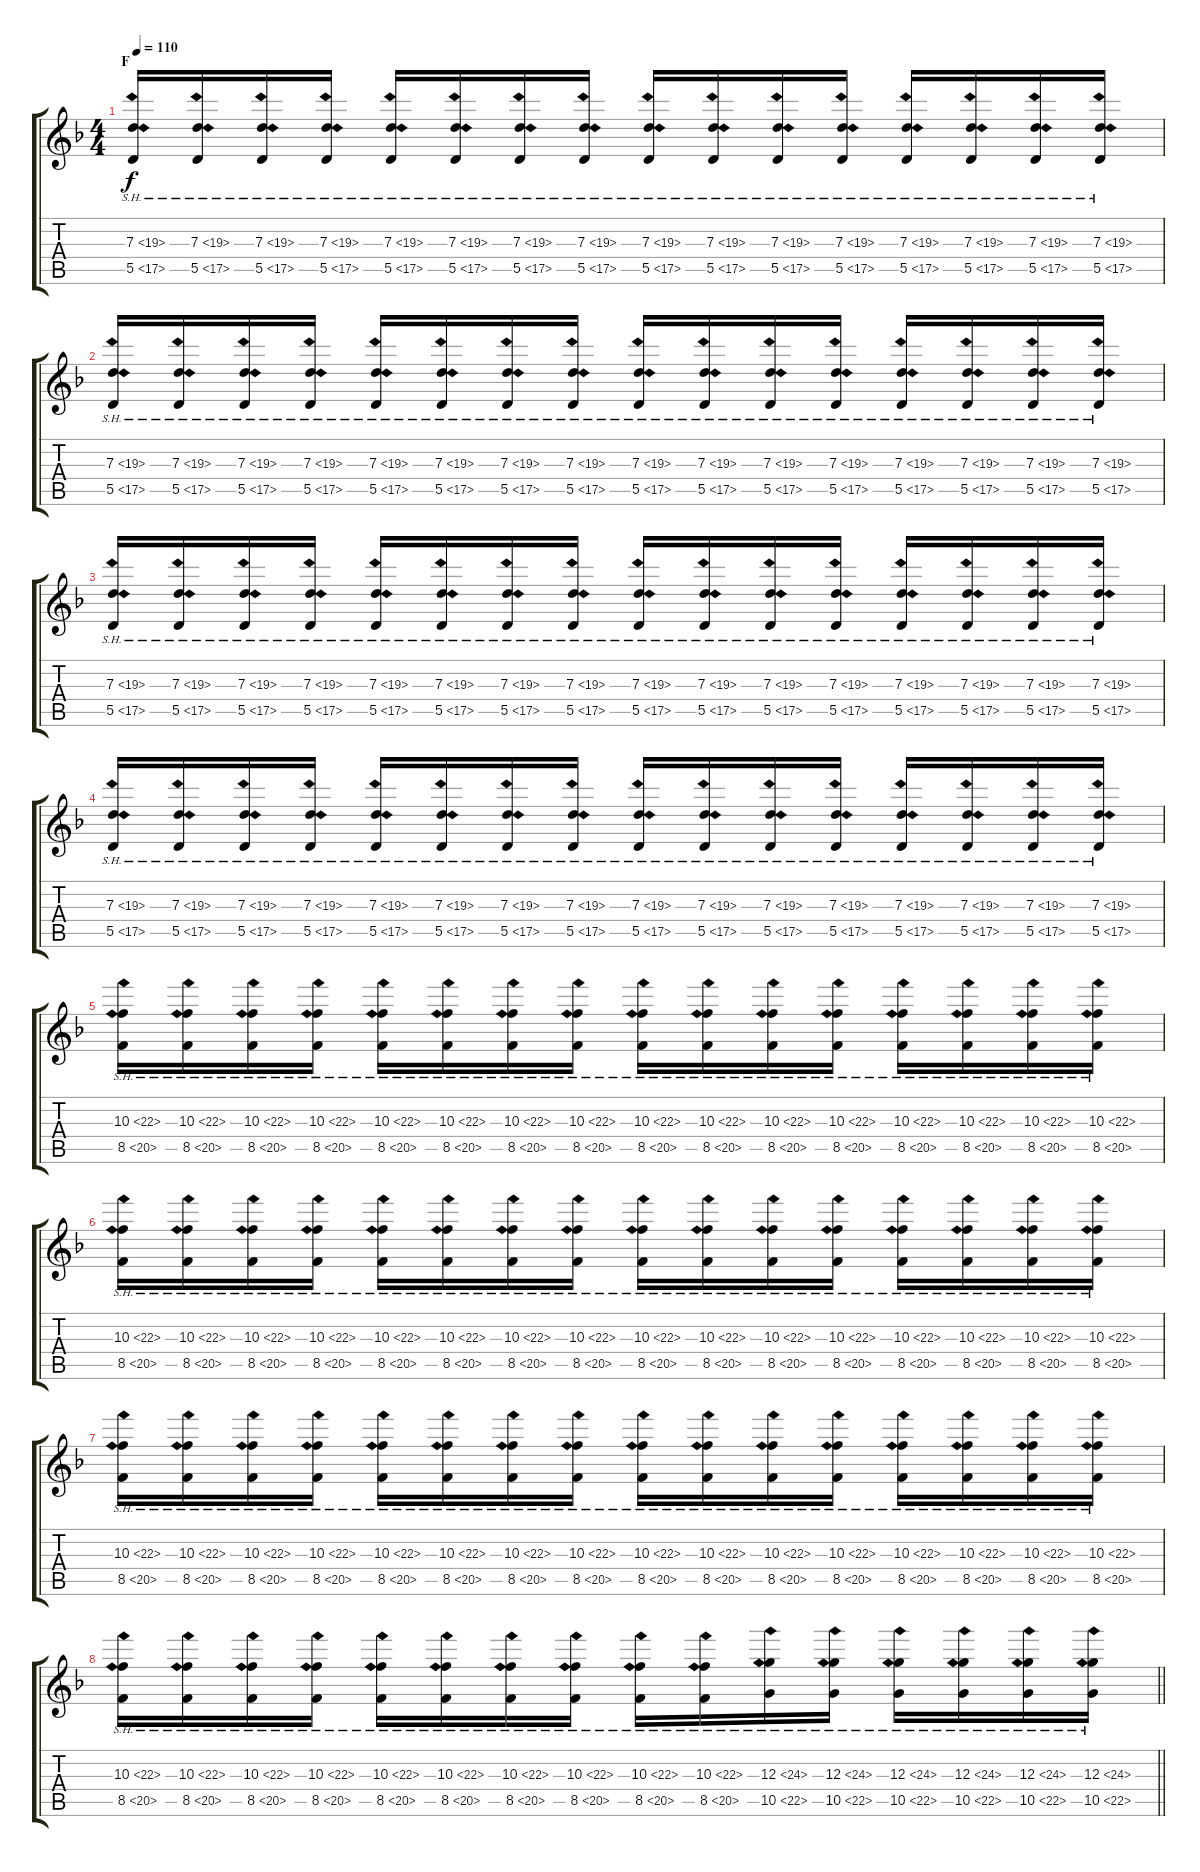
\track "" {instrument distortionguitar}
\staff {score tabs}
\tuning (E4 B3 G3 D3 A2 D2) {hide}
\ts (4 4)
\section ("" "F")
\tempo 110
\clef g2
\ks dminor
(7.3{sh 12} 5.5{sh 12}).16{dy f} (7.3{sh 12} 5.5{sh 12}).16 (7.3{sh 12} 5.5{sh 12}).16 (7.3{sh 12} 5.5{sh 12}).16 (7.3{sh 12} 5.5{sh 12}).16 (7.3{sh 12} 5.5{sh 12}).16 (7.3{sh 12} 5.5{sh 12}).16 (7.3{sh 12} 5.5{sh 12}).16 (7.3{sh 12} 5.5{sh 12}).16 (7.3{sh 12} 5.5{sh 12}).16 (7.3{sh 12} 5.5{sh 12}).16 (7.3{sh 12} 5.5{sh 12}).16 (7.3{sh 12} 5.5{sh 12}).16 (7.3{sh 12} 5.5{sh 12}).16 (7.3{sh 12} 5.5{sh 12}).16 (7.3{sh 12} 5.5{sh 12}).16 |
(7.3{sh 12} 5.5{sh 12}).16 (7.3{sh 12} 5.5{sh 12}).16 (7.3{sh 12} 5.5{sh 12}).16 (7.3{sh 12} 5.5{sh 12}).16 (7.3{sh 12} 5.5{sh 12}).16 (7.3{sh 12} 5.5{sh 12}).16 (7.3{sh 12} 5.5{sh 12}).16 (7.3{sh 12} 5.5{sh 12}).16 (7.3{sh 12} 5.5{sh 12}).16 (7.3{sh 12} 5.5{sh 12}).16 (7.3{sh 12} 5.5{sh 12}).16 (7.3{sh 12} 5.5{sh 12}).16 (7.3{sh 12} 5.5{sh 12}).16 (7.3{sh 12} 5.5{sh 12}).16 (7.3{sh 12} 5.5{sh 12}).16 (7.3{sh 12} 5.5{sh 12}).16 |
(7.3{sh 12} 5.5{sh 12}).16 (7.3{sh 12} 5.5{sh 12}).16 (7.3{sh 12} 5.5{sh 12}).16 (7.3{sh 12} 5.5{sh 12}).16 (7.3{sh 12} 5.5{sh 12}).16 (7.3{sh 12} 5.5{sh 12}).16 (7.3{sh 12} 5.5{sh 12}).16 (7.3{sh 12} 5.5{sh 12}).16 (7.3{sh 12} 5.5{sh 12}).16 (7.3{sh 12} 5.5{sh 12}).16 (7.3{sh 12} 5.5{sh 12}).16 (7.3{sh 12} 5.5{sh 12}).16 (7.3{sh 12} 5.5{sh 12}).16 (7.3{sh 12} 5.5{sh 12}).16 (7.3{sh 12} 5.5{sh 12}).16 (7.3{sh 12} 5.5{sh 12}).16 |
(7.3{sh 12} 5.5{sh 12}).16 (7.3{sh 12} 5.5{sh 12}).16 (7.3{sh 12} 5.5{sh 12}).16 (7.3{sh 12} 5.5{sh 12}).16 (7.3{sh 12} 5.5{sh 12}).16 (7.3{sh 12} 5.5{sh 12}).16 (7.3{sh 12} 5.5{sh 12}).16 (7.3{sh 12} 5.5{sh 12}).16 (7.3{sh 12} 5.5{sh 12}).16 (7.3{sh 12} 5.5{sh 12}).16 (7.3{sh 12} 5.5{sh 12}).16 (7.3{sh 12} 5.5{sh 12}).16 (7.3{sh 12} 5.5{sh 12}).16 (7.3{sh 12} 5.5{sh 12}).16 (7.3{sh 12} 5.5{sh 12}).16 (7.3{sh 12} 5.5{sh 12}).16 |
(10.3{sh 12} 8.5{sh 12}).16 (10.3{sh 12} 8.5{sh 12}).16 (10.3{sh 12} 8.5{sh 12}).16 (10.3{sh 12} 8.5{sh 12}).16 (10.3{sh 12} 8.5{sh 12}).16 (10.3{sh 12} 8.5{sh 12}).16 (10.3{sh 12} 8.5{sh 12}).16 (10.3{sh 12} 8.5{sh 12}).16 (10.3{sh 12} 8.5{sh 12}).16 (10.3{sh 12} 8.5{sh 12}).16 (10.3{sh 12} 8.5{sh 12}).16 (10.3{sh 12} 8.5{sh 12}).16 (10.3{sh 12} 8.5{sh 12}).16 (10.3{sh 12} 8.5{sh 12}).16 (10.3{sh 12} 8.5{sh 12}).16 (10.3{sh 12} 8.5{sh 12}).16 |
(10.3{sh 12} 8.5{sh 12}).16 (10.3{sh 12} 8.5{sh 12}).16 (10.3{sh 12} 8.5{sh 12}).16 (10.3{sh 12} 8.5{sh 12}).16 (10.3{sh 12} 8.5{sh 12}).16 (10.3{sh 12} 8.5{sh 12}).16 (10.3{sh 12} 8.5{sh 12}).16 (10.3{sh 12} 8.5{sh 12}).16 (10.3{sh 12} 8.5{sh 12}).16 (10.3{sh 12} 8.5{sh 12}).16 (10.3{sh 12} 8.5{sh 12}).16 (10.3{sh 12} 8.5{sh 12}).16 (10.3{sh 12} 8.5{sh 12}).16 (10.3{sh 12} 8.5{sh 12}).16 (10.3{sh 12} 8.5{sh 12}).16 (10.3{sh 12} 8.5{sh 12}).16 |
(10.3{sh 12} 8.5{sh 12}).16 (10.3{sh 12} 8.5{sh 12}).16 (10.3{sh 12} 8.5{sh 12}).16 (10.3{sh 12} 8.5{sh 12}).16 (10.3{sh 12} 8.5{sh 12}).16 (10.3{sh 12} 8.5{sh 12}).16 (10.3{sh 12} 8.5{sh 12}).16 (10.3{sh 12} 8.5{sh 12}).16 (10.3{sh 12} 8.5{sh 12}).16 (10.3{sh 12} 8.5{sh 12}).16 (10.3{sh 12} 8.5{sh 12}).16 (10.3{sh 12} 8.5{sh 12}).16 (10.3{sh 12} 8.5{sh 12}).16 (10.3{sh 12} 8.5{sh 12}).16 (10.3{sh 12} 8.5{sh 12}).16 (10.3{sh 12} 8.5{sh 12}).16 |
\barLineRight lightlight
(10.3{sh 12} 8.5{sh 12}).16 (10.3{sh 12} 8.5{sh 12}).16 (10.3{sh 12} 8.5{sh 12}).16 (10.3{sh 12} 8.5{sh 12}).16 (10.3{sh 12} 8.5{sh 12}).16 (10.3{sh 12} 8.5{sh 12}).16 (10.3{sh 12} 8.5{sh 12}).16 (10.3{sh 12} 8.5{sh 12}).16 (10.3{sh 12} 8.5{sh 12}).16 (10.3{sh 12} 8.5{sh 12}).16 (12.3{sh 12} 10.5{sh 12}).16 (12.3{sh 12} 10.5{sh 12}).16 (12.3{sh 12} 10.5{sh 12}).16 (12.3{sh 12} 10.5{sh 12}).16 (12.3{sh 12} 10.5{sh 12}).16 (12.3{sh 12} 10.5{sh 12}).16
